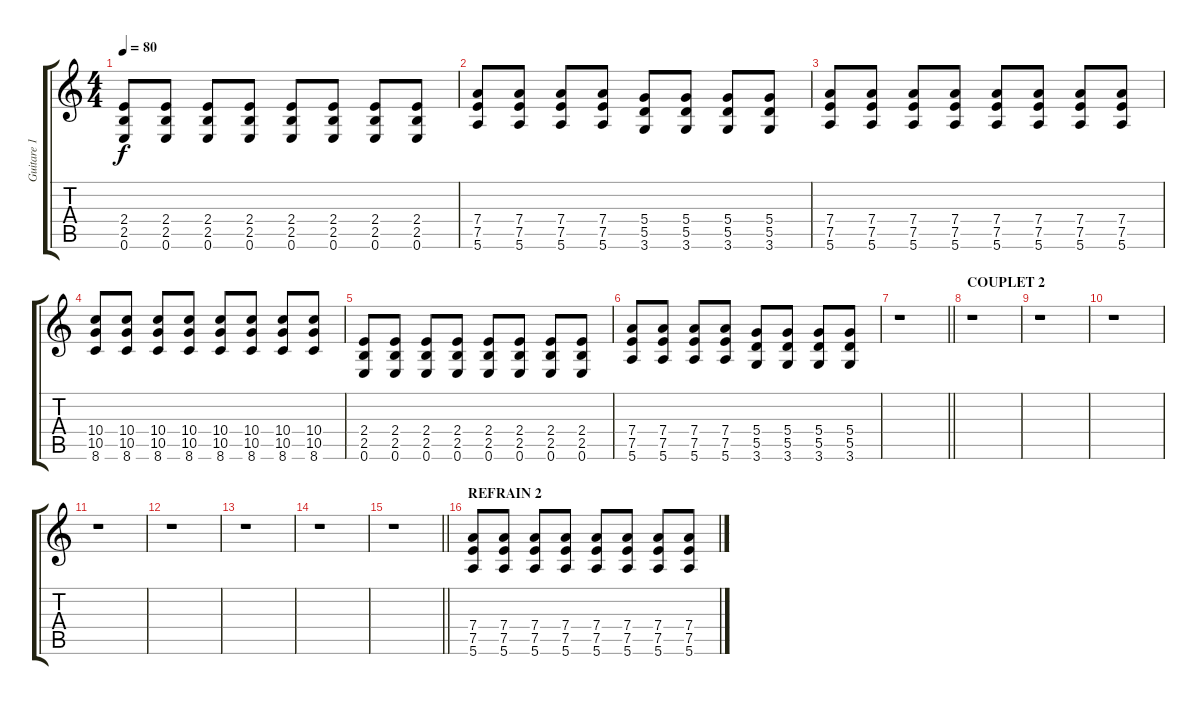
\track ("Guitare 1" "Guitare 1") {instrument overdrivenguitar}
\staff {score tabs}
\tuning (E4 B3 G3 D3 A2 E2) {hide}
\ts (4 4)
\tempo 80
\clef g2
\ks c
(2.4 2.5 0.6).8{dy f} (2.4 2.5 0.6).8 (2.4 2.5 0.6).8 (2.4 2.5 0.6).8 (2.4 2.5 0.6).8 (2.4 2.5 0.6).8 (2.4 2.5 0.6).8 (2.4 2.5 0.6).8 |
(7.4 7.5 5.6).8 (7.4 7.5 5.6).8 (7.4 7.5 5.6).8 (7.4 7.5 5.6).8 (5.4 5.5 3.6).8 (5.4 5.5 3.6).8 (5.4 5.5 3.6).8 (5.4 5.5 3.6).8 |
(7.4 7.5 5.6).8 (7.4 7.5 5.6).8 (7.4 7.5 5.6).8 (7.4 7.5 5.6).8 (7.4 7.5 5.6).8 (7.4 7.5 5.6).8 (7.4 7.5 5.6).8 (7.4 7.5 5.6).8 |
(10.4 10.5 8.6).8 (10.4 10.5 8.6).8 (10.4 10.5 8.6).8 (10.4 10.5 8.6).8 (10.4 10.5 8.6).8 (10.4 10.5 8.6).8 (10.4 10.5 8.6).8 (10.4 10.5 8.6).8 |
(2.4 2.5 0.6).8 (2.4 2.5 0.6).8 (2.4 2.5 0.6).8 (2.4 2.5 0.6).8 (2.4 2.5 0.6).8 (2.4 2.5 0.6).8 (2.4 2.5 0.6).8 (2.4 2.5 0.6).8 |
(7.4 7.5 5.6).8 (7.4 7.5 5.6).8 (7.4 7.5 5.6).8 (7.4 7.5 5.6).8 (5.4 5.5 3.6).8 (5.4 5.5 3.6).8 (5.4 5.5 3.6).8 (5.4 5.5 3.6).8 |
\barLineRight lightlight
r.1 |
\section ("" "COUPLET 2")
r.1 |
r.1 |
r.1 |
r.1 |
r.1 |
r.1 |
r.1 |
\barLineRight lightlight
r.1 |
\section ("" "REFRAIN 2")
(7.4 7.5 5.6).8 (7.4 7.5 5.6).8 (7.4 7.5 5.6).8 (7.4 7.5 5.6).8 (7.4 7.5 5.6).8 (7.4 7.5 5.6).8 (7.4 7.5 5.6).8 (7.4 7.5 5.6).8
